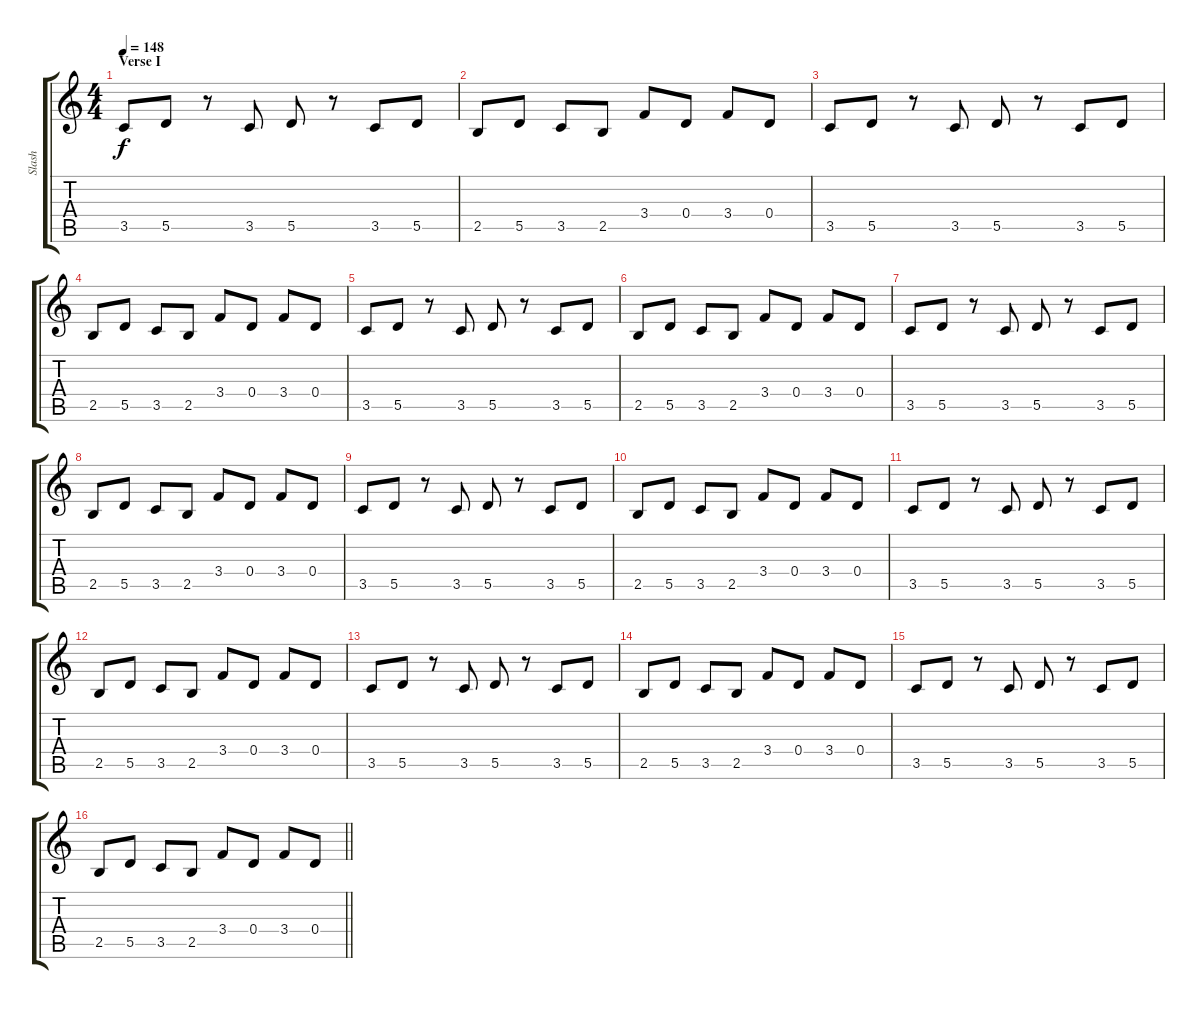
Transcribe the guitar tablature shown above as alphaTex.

\track ("Slash" "Slash") {instrument overdrivenguitar}
\staff {score tabs}
\tuning (E4 B3 G3 D3 A2 D2) {hide}
\ts (4 4)
\section ("" "Verse I")
\tempo 148
\clef g2
\ks c
3.5.8{dy f} 5.5.8 r.8 3.5.8 5.5.8 r.8 3.5.8 5.5.8 |
2.5.8 5.5.8 3.5.8 2.5.8 3.4.8 0.4.8 3.4.8 0.4.8 |
3.5.8 5.5.8 r.8 3.5.8 5.5.8 r.8 3.5.8 5.5.8 |
2.5.8 5.5.8 3.5.8 2.5.8 3.4.8 0.4.8 3.4.8 0.4.8 |
3.5.8 5.5.8 r.8 3.5.8 5.5.8 r.8 3.5.8 5.5.8 |
2.5.8 5.5.8 3.5.8 2.5.8 3.4.8 0.4.8 3.4.8 0.4.8 |
3.5.8 5.5.8 r.8 3.5.8 5.5.8 r.8 3.5.8 5.5.8 |
2.5.8 5.5.8 3.5.8 2.5.8 3.4.8 0.4.8 3.4.8 0.4.8 |
3.5.8 5.5.8 r.8 3.5.8 5.5.8 r.8 3.5.8 5.5.8 |
2.5.8 5.5.8 3.5.8 2.5.8 3.4.8 0.4.8 3.4.8 0.4.8 |
3.5.8 5.5.8 r.8 3.5.8 5.5.8 r.8 3.5.8 5.5.8 |
2.5.8 5.5.8 3.5.8 2.5.8 3.4.8 0.4.8 3.4.8 0.4.8 |
3.5.8 5.5.8 r.8 3.5.8 5.5.8 r.8 3.5.8 5.5.8 |
2.5.8 5.5.8 3.5.8 2.5.8 3.4.8 0.4.8 3.4.8 0.4.8 |
3.5.8 5.5.8 r.8 3.5.8 5.5.8 r.8 3.5.8 5.5.8 |
\barLineRight lightlight
2.5.8 5.5.8 3.5.8 2.5.8 3.4.8 0.4.8 3.4.8 0.4.8
